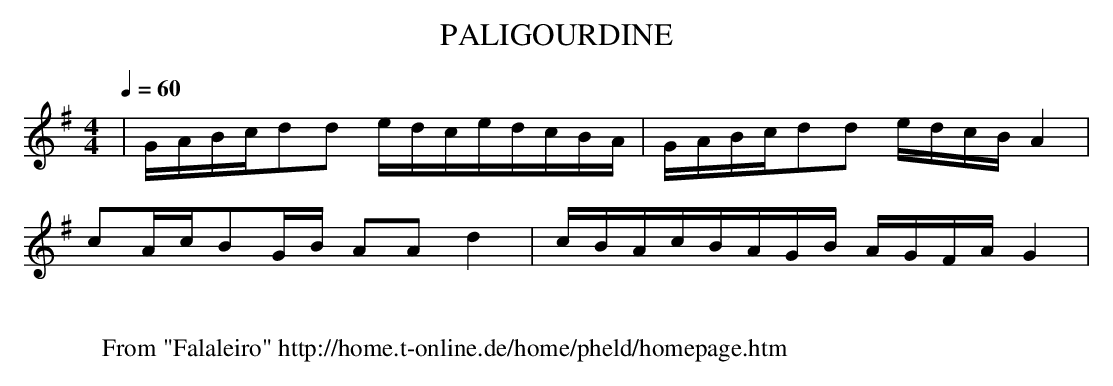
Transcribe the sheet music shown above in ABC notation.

X:1
T:PALIGOURDINE
M:4/4
L:1/8
Q:1/4=60
K:G
|G/2A/2B/2c/2dd e/2d/2c/2e/2d/2c/2B/2A/2|G/2A/2B/2c/2dd e/2d/2c/2B/2A2|
cA/2c/2BG/2B/2 AAd2|c/2B/2A/2c/2B/2A/2G/2B/2 A/2G/2F/2A/2G2|
W:
W: From "Falaleiro" http://home.t-online.de/home/pheld/homepage.htm
